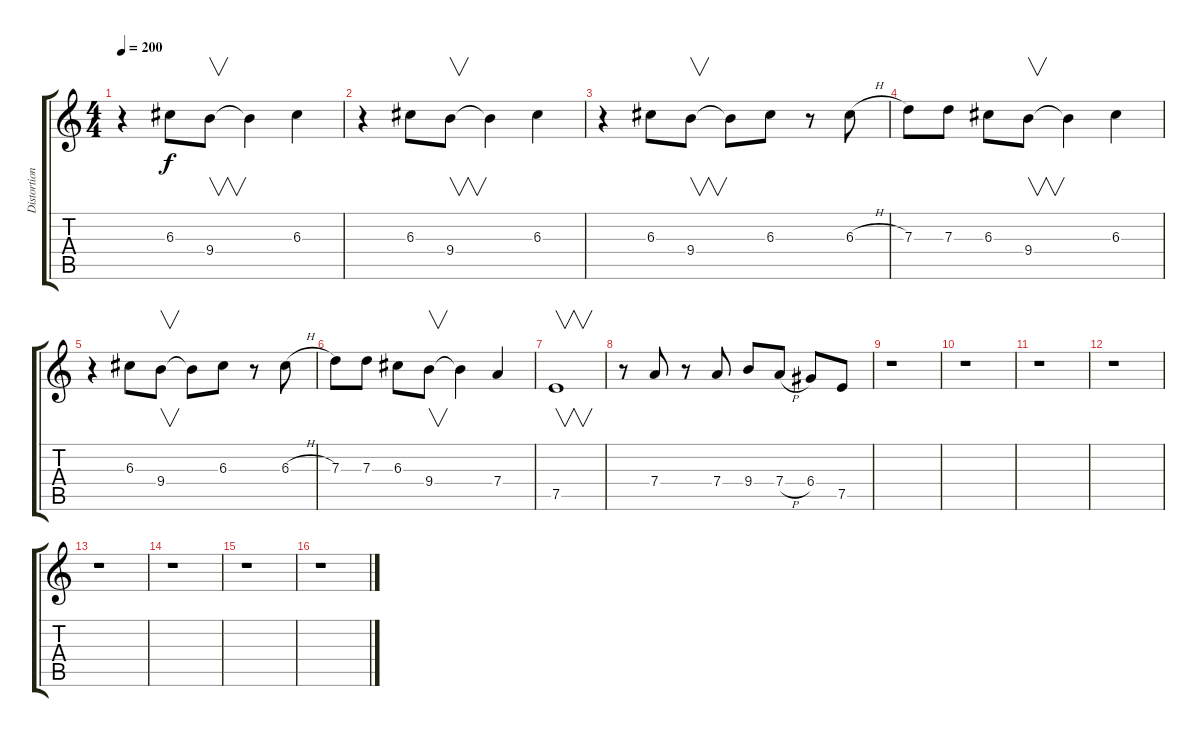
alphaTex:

\track ("Distortion Guitar 2" "Distortion") {instrument distortionguitar}
\staff {score tabs}
\tuning (E4 B3 G3 D3 A2 E2) {hide}
\ts (4 4)
\tempo 200
\clef g2
\ks c
r.4{dy f} 6.3.8 9.4.8{v} 9.4{t}.4 6.3.4 |
r.4 6.3.8 9.4.8{v} 9.4{t}.4 6.3.4 |
r.4 6.3.8 9.4.8{v} 9.4{t}.8 6.3.8 r.8 6.3{h}.8 |
7.3.8 7.3.8 6.3.8 9.4.8{v} 9.4{t}.4 6.3.4 |
r.4 6.3.8 9.4.8{v} 9.4{t}.8 6.3.8 r.8 6.3{h}.8 |
7.3.8 7.3.8 6.3.8 9.4.8{v} 9.4{t}.4 7.4.4 |
7.5.1{v} |
r.8 7.4.8 r.8 7.4.8 9.4.8 7.4{h}.8 6.4.8 7.5.8 |
r.1 |
r.1 |
r.1 |
r.1 |
r.1 |
r.1 |
r.1 |
r.1
